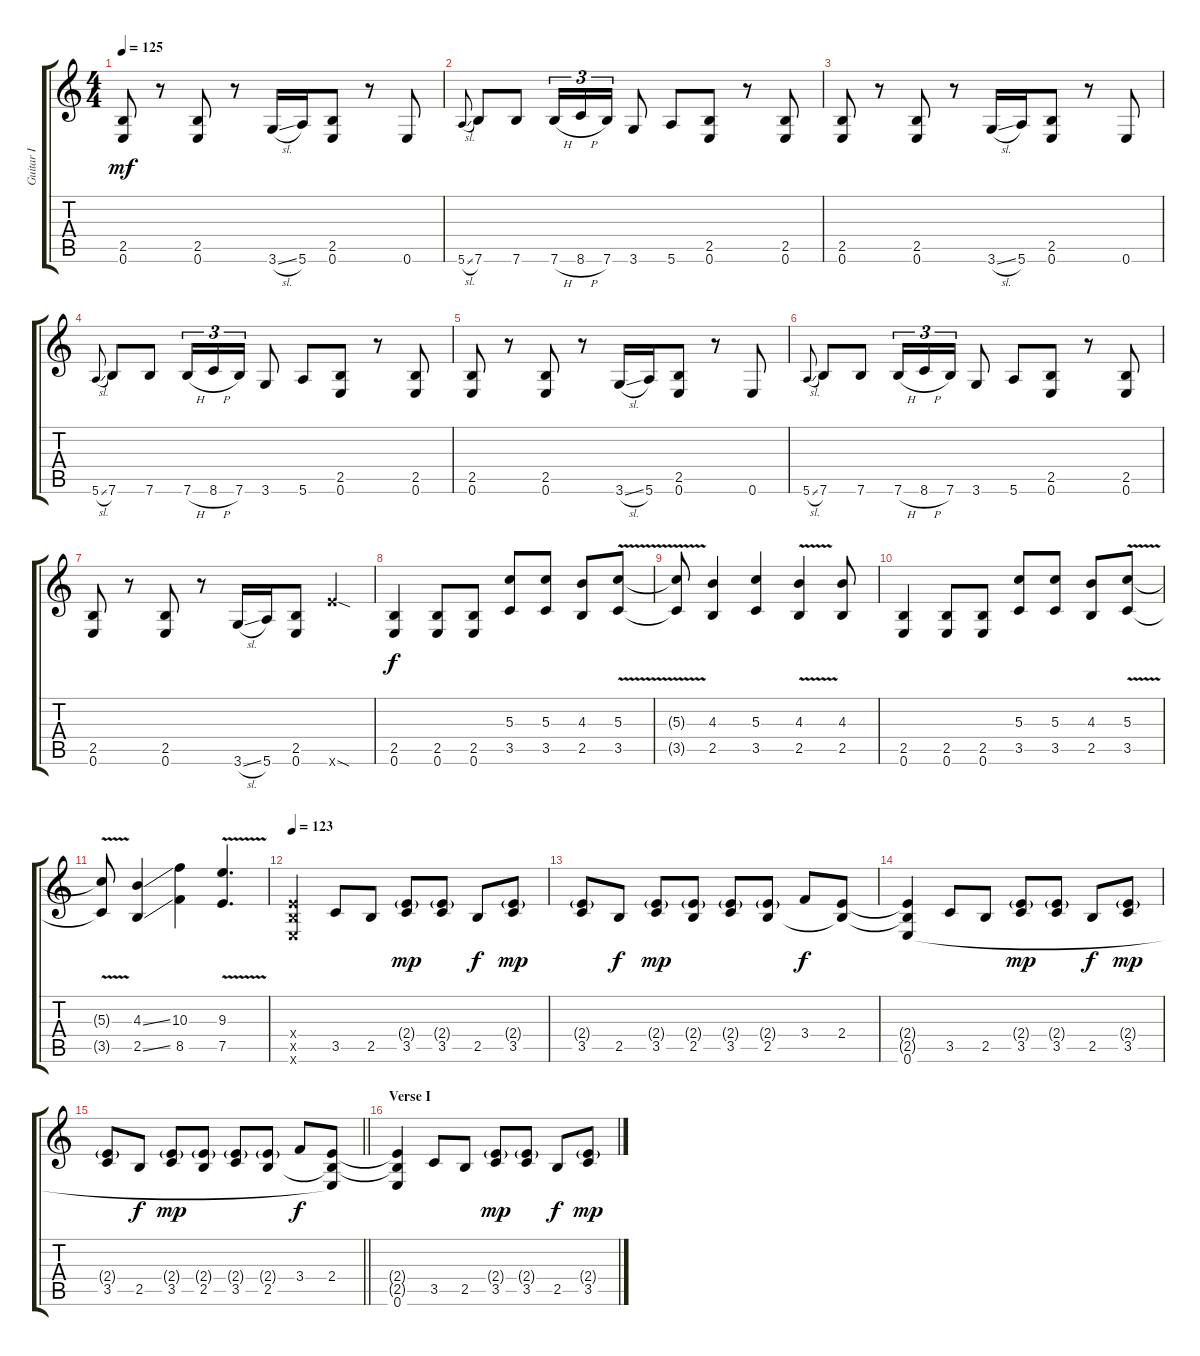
\track ("Guitar I" "Guitar I") {instrument overdrivenguitar}
\staff {score tabs}
\tuning (E4 B3 G3 D3 A2 E2) {hide}
\ts (4 4)
\tempo 125
\clef g2
\ks c
(2.5 0.6).8{dy mf} r.8 (2.5 0.6).8 r.8 3.6{sl}.16 5.6.16 (2.5 0.6).8 r.8 0.6.8 |
5.6{sl}.8{gr onbeat} 7.6.8 7.6.8 7.6{h}.16{tu (3 2)} 8.6{h}.16{tu (3 2)} 7.6.16{tu (3 2)} 3.6.8 5.6.8 (2.5 0.6).8 r.8 (2.5 0.6).8 |
(2.5 0.6).8 r.8 (2.5 0.6).8 r.8 3.6{sl}.16 5.6.16 (2.5 0.6).8 r.8 0.6.8 |
5.6{sl}.8{gr onbeat} 7.6.8 7.6.8 7.6{h}.16{tu (3 2)} 8.6{h}.16{tu (3 2)} 7.6.16{tu (3 2)} 3.6.8 5.6.8 (2.5 0.6).8 r.8 (2.5 0.6).8 |
(2.5 0.6).8 r.8 (2.5 0.6).8 r.8 3.6{sl}.16 5.6.16 (2.5 0.6).8 r.8 0.6.8 |
5.6{sl}.8{gr onbeat} 7.6.8 7.6.8 7.6{h}.16{tu (3 2)} 8.6{h}.16{tu (3 2)} 7.6.16{tu (3 2)} 3.6.8 5.6.8 (2.5 0.6).8 r.8 (2.5 0.6).8 |
(2.5 0.6).8 r.8 (2.5 0.6).8 r.8 3.6{sl}.16 5.6.16 (2.5 0.6).8 12.6{sod x}.4 |
(2.5 0.6).4{dy f} (2.5 0.6).8 (2.5 0.6).8 (5.3 3.5).8 (5.3 3.5).8 (4.3 2.5).8 (5.3 3.5{v}).8 |
(5.3{t} 3.5{t}).8 (4.3 2.5).4 (5.3 3.5).4 (4.3{v} 2.5{v}).4 (4.3 2.5).8 |
(2.5 0.6).4 (2.5 0.6).8 (2.5 0.6).8 (5.3 3.5).8 (5.3 3.5).8 (4.3 2.5).8 (5.3 3.5{v}).8 |
(5.3{t} 3.5{t}).8 (4.3{ss} 2.5{ss}).4 (10.3 8.5).4 (9.3{v} 7.5{v}).4{d} |
\tempo 123
(2.4{x} 2.5{x} 0.6{x}).4 3.5.8{volume 16 instrument electricguitarclean} 2.5.8 (2.4{g} 3.5).8{dy mp} (2.4{g} 3.5).8 2.5.8{dy f} (2.4{g} 3.5).8{dy mp} |
(2.4{g} 3.5).8 2.5.8{dy f} (2.4{g} 3.5).8{dy mp} (2.4{g} 2.5).8 (2.4{g} 3.5).8 (2.4{g} 2.5).8 3.4.8{dy f} (2.4 2.5{t}).8 |
(2.4{t} 2.5{t} 0.6).4 3.5.8 2.5.8 (2.4{g} 3.5).8{dy mp} (2.4{g} 3.5).8 2.5.8{dy f} (2.4{g} 3.5).8{dy mp} |
\barLineRight lightlight
(2.4{g} 3.5).8 2.5.8{dy f} (2.4{g} 3.5).8{dy mp} (2.4{g} 2.5).8 (2.4{g} 3.5).8 (2.4{g} 2.5).8 3.4.8{dy f} (2.4 2.5{t} 0.6{t}).8 |
\section ("" "Verse I")
(2.4{t} 2.5{t} 0.6).4 3.5.8 2.5.8 (2.4{g} 3.5).8{dy mp} (2.4{g} 3.5).8 2.5.8{dy f} (2.4{g} 3.5).8{dy mp}
